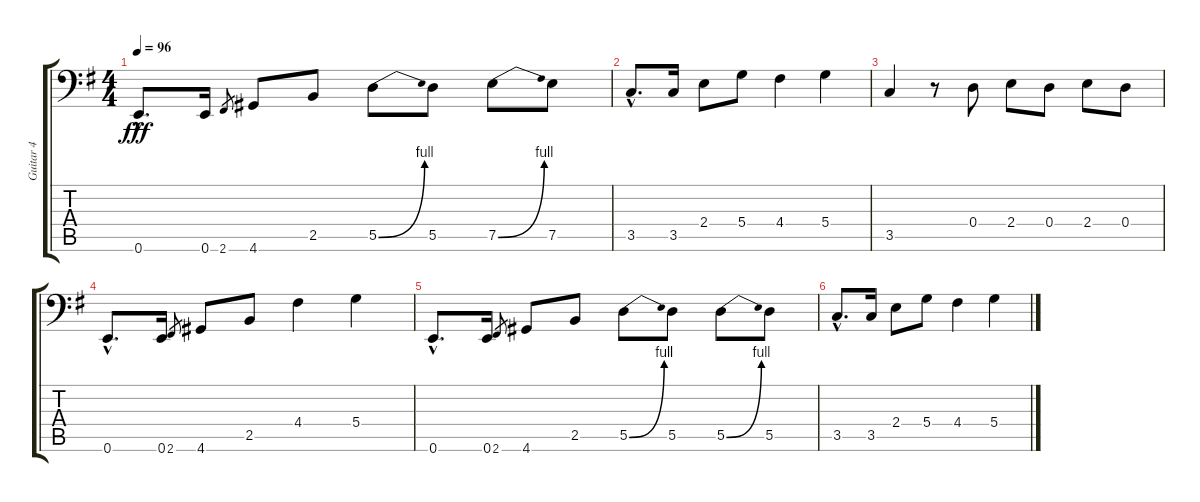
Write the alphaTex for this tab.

\track ("Guitar 4" "Guitar 4") {instrument overdrivenguitar}
\staff {score tabs}
\tuning (E3 B2 G2 D2 A1 E1) {hide}
\ts (4 4)
\tempo 96
\clef f4
\ks g
0.6{hac}.8{d dy fff} 0.6.16 2.6.8{gr} 4.6.8 2.5.8 5.5{be (bend 0 0 60 4)}.8 5.5.8 7.5{be (bend 0 0 60 4)}.8 7.5.8 |
3.5{hac}.8{d} 3.5.16 2.4.8 5.4.8 4.4.4 5.4.4 |
3.5.4 r.8 0.4.8 2.4.8 0.4.8 2.4.8 0.4.8 |
0.6{hac}.8{d} 0.6.16 2.6.8{gr} 4.6.8 2.5.8 4.4.4 5.4.4 |
0.6{hac}.8{d} 0.6.16 2.6.8{gr} 4.6.8 2.5.8 5.5{be (bend 0 0 60 4)}.8 5.5.8 5.5{be (bend 0 0 60 4)}.8 5.5.8 |
3.5{hac}.8{d} 3.5.16 2.4.8 5.4.8 4.4.4 5.4.4
